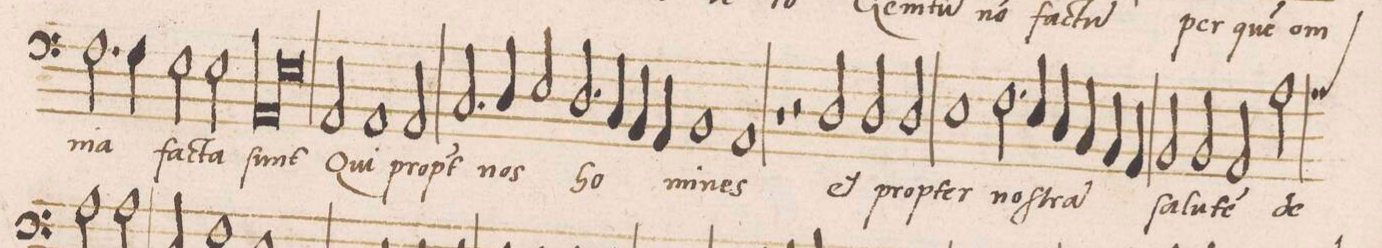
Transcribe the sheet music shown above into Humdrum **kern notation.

**kern	**text
*I"BASVS	*
*clefF4	*
*k[]	*
*met(C|)	*
*M2/1	*
2.F\	-ni-
4F\	-a
2E\	fac-
2E\	-ta
=39-	=39-
*lig	*
1AA	ſunt
1E	.
*Xlig	*
=40-	=40-
2AA/	Qui
1AA	pro-
2AA/	-pt(er)
=41-	=41-
2.C/	nos
4D/	.
2E/	.
2.D/	ho-
=42-	=42-
4C/	.
4BB/	.
4AA/	.
1BB	-mi-
=43-	=43-
1AA	-nes
1r	.
=44-	=44-
2r	.
2D/	et
2D/	pro-
2D/	-pter
=45-	=45-
1E	noſ-
2.F\	-stra(m)
4E/	.
=46-	=46-
4D/	.
4C/	.
4BB/	.
4AA/	.
2BB/	ſa-
2BB/	-lu-
=47-	=47-
2AA/	-te(m)
*custos:A	*
2A\	de-
*-	*-
